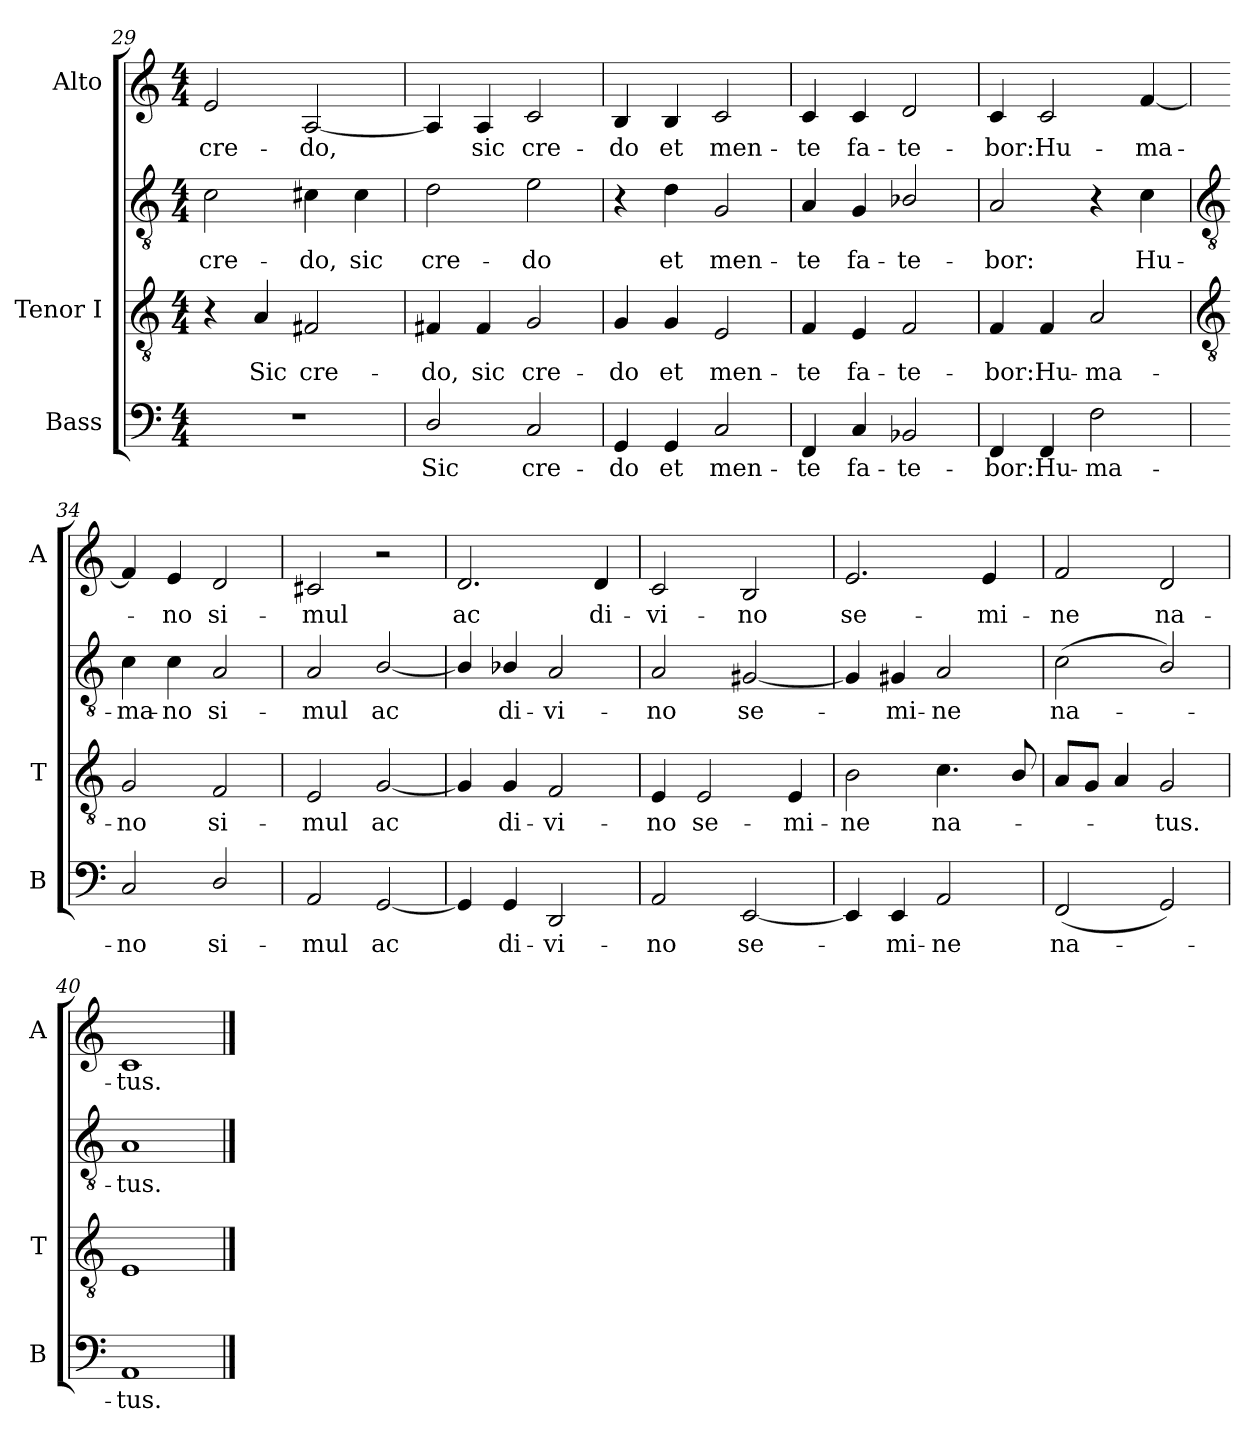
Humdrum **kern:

**kern	**text	**kern	**text	**kern	**text	**kern	**text
*part3	*part3	*part2	*part2	*part2	*part2	*part1	*part1
*staff4	*staff4	*staff3	*staff3	*staff2	*staff2	*staff1	*staff1
*I"Bass	*	*I"Tenor I	*	*	*	*I"Alto	*
*I'B	*	*I'T	*	*	*	*I'A	*
*clefF4	*	*clefGv2	*	*clefGv2	*	*clefG2	*
*k[]	*	*k[]	*	*k[]	*	*k[]	*
*C:	*	*C:	*	*C:	*	*C:	*
*M4/4	*	*M4/4	*	*M4/4	*	*M4/4	*
=29	=29	=29	=29	=29	=29	=29	=29
!	!	!	!	!	!LO:LY:b	!	!LO:LY:b
1r	.	4r	.	2c	cre-	2e	cre-
!	!	!	!LO:LY:b	!	!	!	!
.	.	4A	Sic	.	.	.	.
!	!	!	!LO:LY:b	!	!LO:LY:b	!	!LO:LY:b
.	.	2F#X	cre-	4c#X	-do,	[2A	-do,
!	!	!	!	!	!LO:LY:b	!	!
.	.	.	.	4c#	sic	.	.
=30	=30	=30	=30	=30	=30	=30	=30
!	!LO:LY:b	!	!LO:LY:b	!	!LO:LY:b	!	!
2D/	Sic	4F#X	do,	2d	-cre-	4A]	.
!	!	!	!LO:LY:b	!	!	!	!LO:LY:b
.	.	4F#	sic	.	.	4A	sic
!	!LO:LY:b	!	!LO:LY:b	!	!LO:LY:b	!	!LO:LY:b
2C	cre-	2G	cre-	2e	-do	2c	cre-
=31	=31	=31	=31	=31	=31	=31	=31
!	!LO:LY:b	!	!LO:LY:b	!	!	!	!LO:LY:b
4GG	-do	4G	-do	4r	.	4B	-do
!	!LO:LY:b	!	!LO:LY:b	!	!LO:LY:b	!	!LO:LY:b
4GG	et	4G	et	4d	-et	4B	et
!	!LO:LY:b	!	!LO:LY:b	!	!LO:LY:b	!	!LO:LY:b
2C	men-	2E	men-	2G	men-	2c	men-
=32	=32	=32	=32	=32	=32	=32	=32
!	!LO:LY:b	!	!LO:LY:b	!	!LO:LY:b	!	!LO:LY:b
4FF	-te	4F	-te	4A	-te	4c	-te
!	!LO:LY:b	!	!LO:LY:b	!	!LO:LY:b	!	!LO:LY:b
4C	fa-	4E	fa-	4G	fa-	4c	fa-
!	!LO:LY:b	!	!LO:LY:b	!	!LO:LY:b	!	!LO:LY:b
2BB-X	-te-	2F	-te-	2B-X/	-te-	2d	-te-
=33	=33	=33	=33	=33	=33	=33	=33
!	!LO:LY:b	!	!LO:LY:b	!	!LO:LY:b	!	!LO:LY:b
4FF	-bor:	4F	-bor:	2A	-bor:	4c	-bor:
!	!LO:LY:b	!	!LO:LY:b	!	!	!	!LO:LY:b
4FF	Hu-	4F	Hu-	.	.	2c	Hu-
!	!LO:LY:b	!	!LO:LY:b	!	!	!	!
2F	-ma-	2A	-ma-	4r	.	.	.
!	!	!	!	!	!LO:LY:b	!	!LO:LY:b
.	.	.	.	4c	Hu-	[4f	-ma-
!!LO:LB:g=z
=34	=34	=34	=34	=34	=34	=34	=34
*	*	*clefGv2	*	*clefGv2	*	*	*
!	!LO:LY:b	!	!LO:LY:b	!	!LO:LY:b	!	!
2C	-no	2G	-no	4c	-ma-	4f]	.
!	!	!	!	!	!LO:LY:b	!	!LO:LY:b
.	.	.	.	4c	-no	4e	no
!	!LO:LY:b	!	!LO:LY:b	!	!LO:LY:b	!	!LO:LY:b
2D/	si-	2F	si-	2A	si-	2d	si-
=35	=35	=35	=35	=35	=35	=35	=35
!	!LO:LY:b	!	!LO:LY:b	!	!LO:LY:b	!	!LO:LY:b
2AA	-mul	2E	mul	2A	-mul	2c#X	-mul
!	!LO:LY:b	!	!LO:LY:b	!	!LO:LY:b	!	!
[2GG	ac	[2G	ac	[2B/	ac	2r	.
=36	=36	=36	=36	=36	=36	=36	=36
!	!	!	!	!	!	!	!LO:LY:b
4GG]	.	4G]	.	4B/]	.	2.d	ac
!	!LO:LY:b	!	!LO:LY:b	!	!LO:LY:b	!	!
4GG	di-	4G	-di-	4B-X/	di-	.	.
!	!LO:LY:b	!	!LO:LY:b	!	!LO:LY:b	!	!
2DD	-vi-	2F	-vi-	2A	-vi-	.	.
!	!	!	!	!	!	!	!LO:LY:b
.	.	.	.	.	.	4d	di-
=37	=37	=37	=37	=37	=37	=37	=37
!	!LO:LY:b	!	!LO:LY:b	!	!LO:LY:b	!	!LO:LY:b
2AA	-no	4E	no	2A	-no	2c	-vi-
!	!	!	!LO:LY:b	!	!	!	!
.	.	2E	se-	.	.	.	.
!	!LO:LY:b	!	!	!	!LO:LY:b	!	!LO:LY:b
[2EE	se-	.	.	[2G#X	se-	2B	-no
!	!	!	!LO:LY:b	!	!	!	!
.	.	4E	-mi-	.	.	.	.
=38	=38	=38	=38	=38	=38	=38	=38
!	!	!	!LO:LY:b	!	!	!	!LO:LY:b
4EE]	.	2B	ne	4G#]	.	2.e	se-
!	!LO:LY:b	!	!	!	!LO:LY:b	!	!
4EE	mi-	.	.	4G#	-mi-	.	.
!	!LO:LY:b	!	!LO:LY:b	!	!LO:LY:b	!	!
2AA	-ne	4.c	na-	2A	-ne	.	.
!	!	!	!	!	!	!	!LO:LY:b
.	.	.	.	.	.	4e	-mi-
.	.	8B/	.	.	.	.	.
=39	=39	=39	=39	=39	=39	=39	=39
!	!LO:LY:b	!	!	!	!LO:LY:b	!	!LO:LY:b
(<2FF	na-	8AL	.	(<2c	na-	2f	-ne
.	.	8GJ	.	.	.	.	.
.	.	4A	.	.	.	.	.
!	!	!	!LO:LY:b	!	!	!	!LO:LY:b
2GG)	.	2G	tus.	2B/)	.	2d	na-
=40	=40	=40	=40	=40	=40	=40	=40
!	!LO:LY:b	!	!	!	!LO:LY:b	!	!LO:LY:b
1AA	tus.	1E	.	1A	tus.	1c	-tus.
==	==	==	==	==	==	==	==
*-	*-	*-	*-	*-	*-	*-	*-
